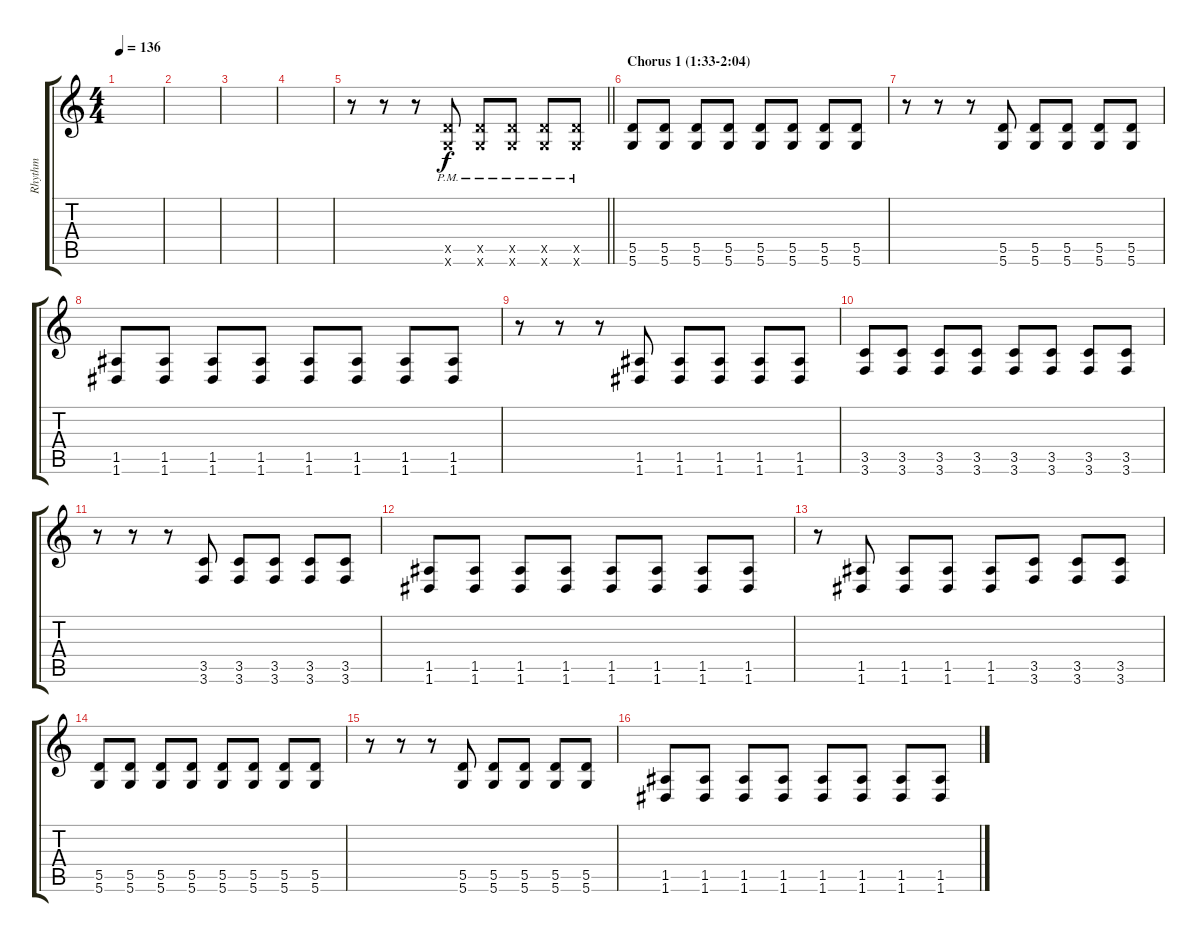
\track ("Rhythm" "Rhythm") {instrument distortionguitar}
\staff {score tabs}
\tuning (E4 B3 G3 D3 A2 D2) {hide}
\ts (4 4)
\tempo 136
\clef g2
\ks c
|
|
|
|
\barLineRight lightlight
r.8 r.8 r.8 (5.5{pm x} 5.6{pm x}).8 (5.5{pm x} 5.6{pm x}).8 (5.5{pm x} 5.6{pm x}).8 (5.5{pm x} 5.6{pm x}).8 (5.5{pm x} 5.6{pm x}).8 |
\section ("" "Chorus 1 (1:33-2:04)")
(5.5 5.6).8 (5.5 5.6).8 (5.5 5.6).8 (5.5 5.6).8 (5.5 5.6).8 (5.5 5.6).8 (5.5 5.6).8 (5.5 5.6).8 |
r.8 r.8 r.8 (5.5 5.6).8 (5.5 5.6).8 (5.5 5.6).8 (5.5 5.6).8 (5.5 5.6).8 |
(1.5 1.6).8 (1.5 1.6).8 (1.5 1.6).8 (1.5 1.6).8 (1.5 1.6).8 (1.5 1.6).8 (1.5 1.6).8 (1.5 1.6).8 |
r.8 r.8 r.8 (1.5 1.6).8 (1.5 1.6).8 (1.5 1.6).8 (1.5 1.6).8 (1.5 1.6).8 |
(3.5 3.6).8 (3.5 3.6).8 (3.5 3.6).8 (3.5 3.6).8 (3.5 3.6).8 (3.5 3.6).8 (3.5 3.6).8 (3.5 3.6).8 |
r.8 r.8 r.8 (3.5 3.6).8 (3.5 3.6).8 (3.5 3.6).8 (3.5 3.6).8 (3.5 3.6).8 |
(1.5 1.6).8 (1.5 1.6).8 (1.5 1.6).8 (1.5 1.6).8 (1.5 1.6).8 (1.5 1.6).8 (1.5 1.6).8 (1.5 1.6).8 |
r.8 (1.5 1.6).8 (1.5 1.6).8 (1.5 1.6).8 (1.5 1.6).8 (3.5 3.6).8 (3.5 3.6).8 (3.5 3.6).8 |
(5.5 5.6).8 (5.5 5.6).8 (5.5 5.6).8 (5.5 5.6).8 (5.5 5.6).8 (5.5 5.6).8 (5.5 5.6).8 (5.5 5.6).8 |
r.8 r.8 r.8 (5.5 5.6).8 (5.5 5.6).8 (5.5 5.6).8 (5.5 5.6).8 (5.5 5.6).8 |
(1.5 1.6).8 (1.5 1.6).8 (1.5 1.6).8 (1.5 1.6).8 (1.5 1.6).8 (1.5 1.6).8 (1.5 1.6).8 (1.5 1.6).8
